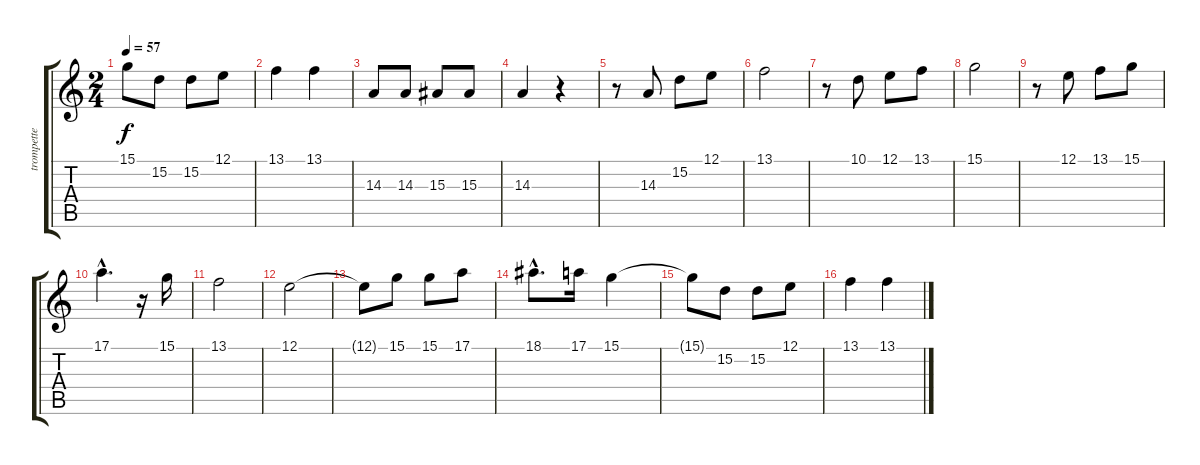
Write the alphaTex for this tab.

\track ("trompette" "trompette") {instrument trumpet}
\staff {score tabs}
\tuning (E4 B3 G3 D3 A2 E2) {hide}
\ts (2 4)
\tempo 57
\clef g2
\ks c
15.1{t}.8{dy f} 15.2.8 15.2.8 12.1.8 |
13.1.4 13.1.4 |
14.3.8 14.3.8 15.3.8 15.3.8 |
14.3.4 r.4 |
r.8 14.3.8 15.2.8 12.1.8 |
13.1.2 |
r.8 10.1.8 12.1.8 13.1.8 |
15.1.2 |
r.8 12.1.8 13.1.8 15.1.8 |
17.1{hac}.4{d} r.16 15.1.16 |
13.1.2 |
12.1.2 |
12.1{t}.8 15.1.8 15.1.8 17.1.8 |
18.1{hac}.8{d} 17.1.16 15.1.4 |
15.1{t}.8 15.2.8 15.2.8 12.1.8 |
13.1.4 13.1.4
